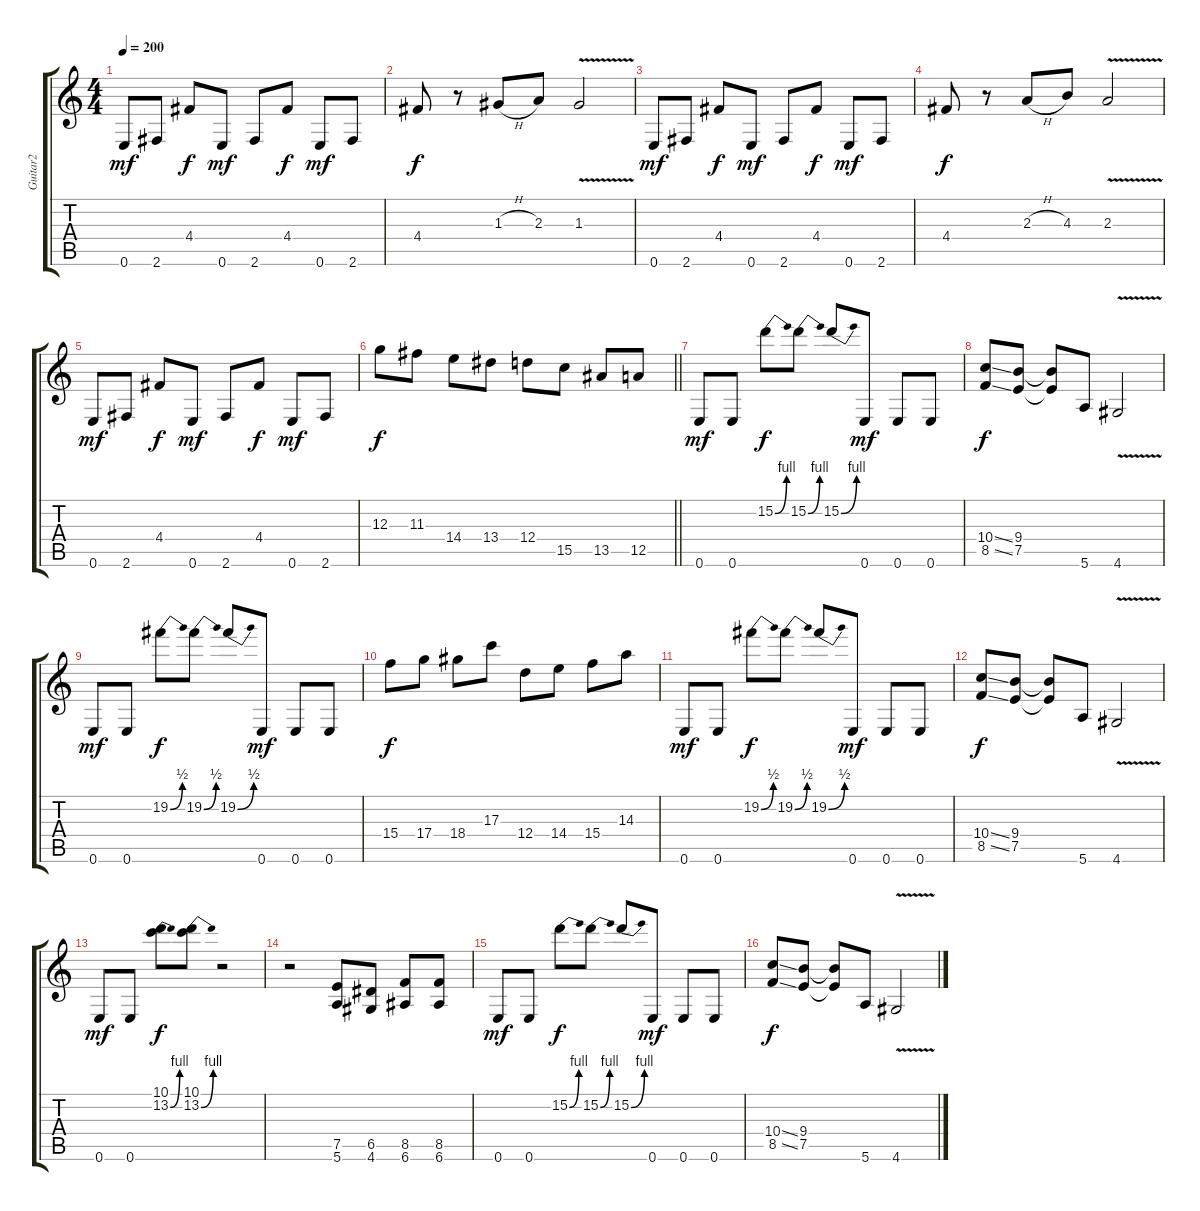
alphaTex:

\track ("Guitar2" "Guitar2") {instrument distortionguitar}
\staff {score tabs}
\tuning (E4 B3 G3 D3 A2 E2) {hide}
\ts (4 4)
\tempo 200
\clef g2
\ks c
0.6.8{dy mf} 2.6.8 4.4.8{dy f} 0.6.8{dy mf} 2.6.8 4.4.8{dy f} 0.6.8{dy mf} 2.6.8 |
4.4.8{dy f} r.8 1.3{h}.8 2.3.8 1.3{v}.2 |
0.6.8{dy mf} 2.6.8 4.4.8{dy f} 0.6.8{dy mf} 2.6.8 4.4.8{dy f} 0.6.8{dy mf} 2.6.8 |
4.4.8{dy f} r.8 2.3{h}.8 4.3.8 2.3{v}.2 |
0.6.8{dy mf} 2.6.8 4.4.8{dy f} 0.6.8{dy mf} 2.6.8 4.4.8{dy f} 0.6.8{dy mf} 2.6.8 |
\barLineRight lightlight
12.3.8{dy f} 11.3.8 14.4.8 13.4.8 12.4.8 15.5.8 13.5.8 12.5.8 |
0.6.8{dy mf} 0.6.8 15.2{be (bend 0 0 60 4)}.8{dy f} 15.2{be (bend 0 0 60 4)}.8 15.2{be (bend 0 0 60 4)}.8 0.6.8{dy mf} 0.6.8 0.6.8 |
(10.4{ss} 8.5{ss}).8{dy f} (9.4 7.5).8 (9.4{t} 7.5{t}).8 5.6.8 4.6{v}.2 |
0.6.8{dy mf} 0.6.8 19.2{be (bend 0 0 60 2)}.8{dy f} 19.2{be (bend 0 0 60 2)}.8 19.2{be (bend 0 0 60 2)}.8 0.6.8{dy mf} 0.6.8 0.6.8 |
15.4.8{dy f} 17.4.8 18.4.8 17.3.8 12.4.8 14.4.8 15.4.8 14.3.8 |
0.6.8{dy mf} 0.6.8 19.2{be (bend 0 0 60 2)}.8{dy f} 19.2{be (bend 0 0 60 2)}.8 19.2{be (bend 0 0 60 2)}.8 0.6.8{dy mf} 0.6.8 0.6.8 |
(10.4{ss} 8.5{ss}).8{dy f} (9.4 7.5).8 (9.4{t} 7.5{t}).8 5.6.8 4.6{v}.2 |
0.6.8{dy mf} 0.6.8 (10.1 13.2{be (bend 0 0 60 4)}).8{dy f} (10.1 13.2{be (bend 0 0 60 4)}).8 r.2 |
r.2 (7.5 5.6).8 (6.5 4.6).8 (8.5 6.6).8 (8.5 6.6).8 |
0.6.8{dy mf} 0.6.8 15.2{be (bend 0 0 60 4)}.8{dy f} 15.2{be (bend 0 0 60 4)}.8 15.2{be (bend 0 0 60 4)}.8 0.6.8{dy mf} 0.6.8 0.6.8 |
(10.4{ss} 8.5{ss}).8{dy f} (9.4 7.5).8 (9.4{t} 7.5{t}).8 5.6.8 4.6{v}.2
